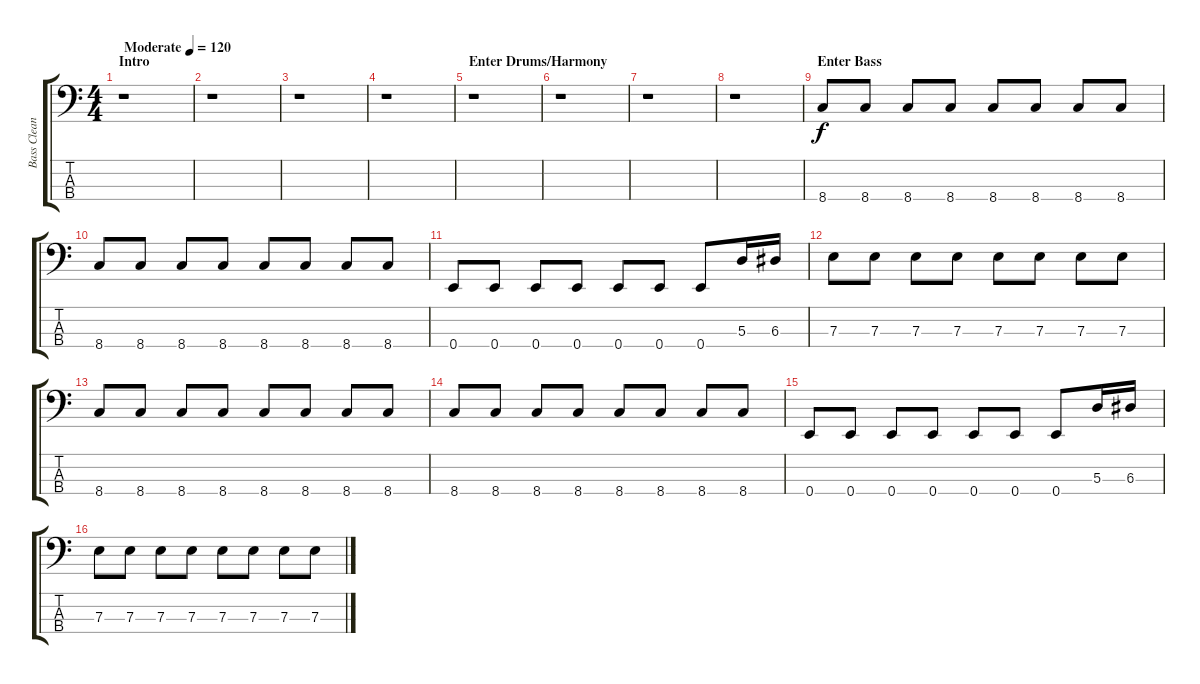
\track ("Bass Clean" "Bass Clean") {instrument electricbassfinger}
\staff {score tabs}
\tuning (G2 D2 A1 E1) {hide}
\ts (4 4)
\section ("" "Intro")
\tempo (120 "Moderate")
\clef f4
\ks c
r.1{dy f instrument electricbassfinger} |
r.1 |
r.1 |
r.1 |
\section ("" "Enter Drums/Harmony")
r.1 |
r.1 |
r.1 |
r.1 |
\section ("" "Enter Bass")
8.4.8 8.4.8 8.4.8 8.4.8 8.4.8 8.4.8 8.4.8 8.4.8 |
8.4.8 8.4.8 8.4.8 8.4.8 8.4.8 8.4.8 8.4.8 8.4.8 |
0.4.8 0.4.8 0.4.8 0.4.8 0.4.8 0.4.8 0.4.8 5.3.16 6.3.16 |
7.3.8 7.3.8 7.3.8 7.3.8 7.3.8 7.3.8 7.3.8 7.3.8 |
8.4.8 8.4.8 8.4.8 8.4.8 8.4.8 8.4.8 8.4.8 8.4.8 |
8.4.8 8.4.8 8.4.8 8.4.8 8.4.8 8.4.8 8.4.8 8.4.8 |
0.4.8 0.4.8 0.4.8 0.4.8 0.4.8 0.4.8 0.4.8 5.3.16 6.3.16 |
7.3.8 7.3.8 7.3.8 7.3.8 7.3.8 7.3.8 7.3.8 7.3.8
